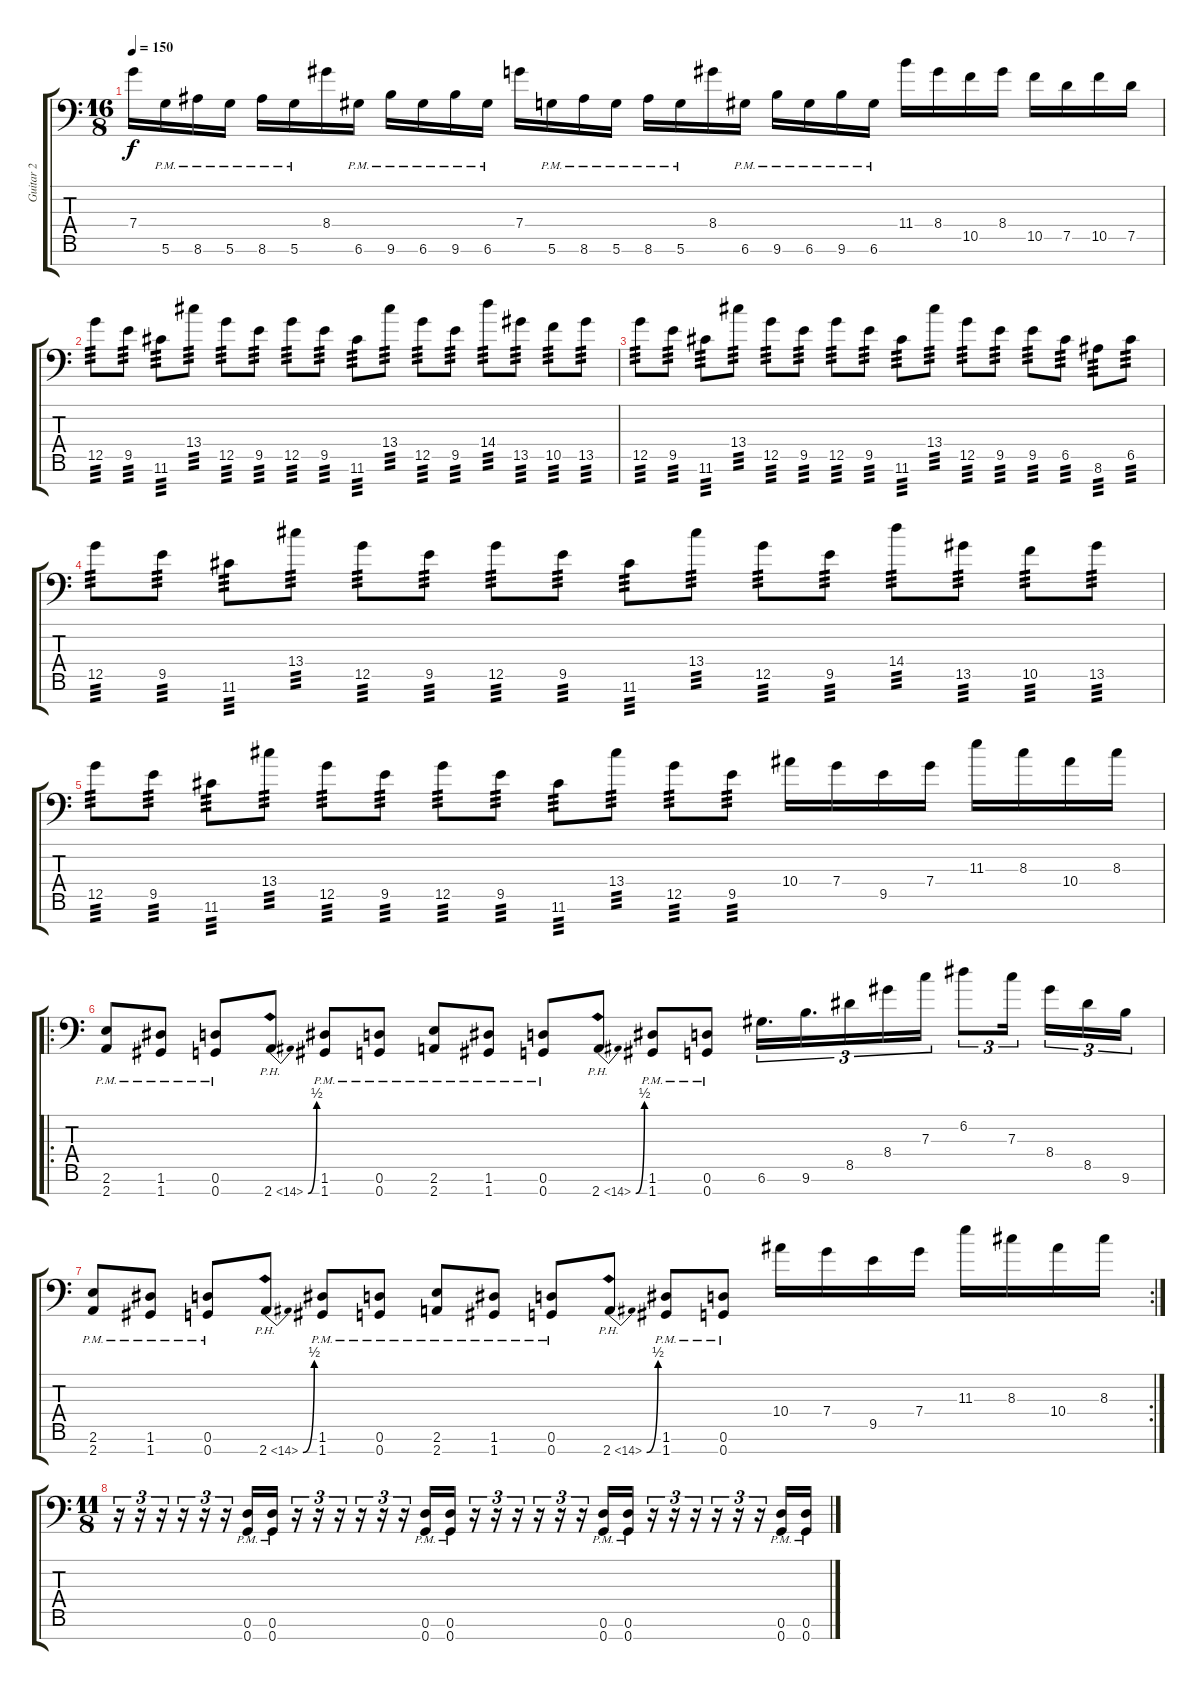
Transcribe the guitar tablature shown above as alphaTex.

\track ("Guitar 2" "Guitar 2") {instrument distortionguitar}
\staff {score tabs}
\tuning (D4 A3 F3 C3 G2 D2 G1) {hide}
\ts (16 8)
\tempo 150
\clef f4
\ks c
7.4.16{dy f} 5.6{pm}.16 8.6{pm}.16 5.6{pm}.16 8.6{pm}.16 5.6{pm}.16 8.4.16 6.6{pm}.16 9.6{pm}.16 6.6{pm}.16 9.6{pm}.16 6.6{pm}.16 7.4.16 5.6{pm}.16 8.6{pm}.16 5.6{pm}.16 8.6{pm}.16 5.6{pm}.16 8.4.16 6.6{pm}.16 9.6{pm}.16 6.6{pm}.16 9.6{pm}.16 6.6{pm}.16 11.4.16 8.4.16 10.5.16 8.4.16 10.5.16 7.5.16 10.5.16 7.5.16 |
12.5.8{tp 3} 9.5.8{tp 3} 11.6.8{tp 3} 13.4.8{tp 3} 12.5.8{tp 3} 9.5.8{tp 3} 12.5.8{tp 3} 9.5.8{tp 3} 11.6.8{tp 3} 13.4.8{tp 3} 12.5.8{tp 3} 9.5.8{tp 3} 14.4.8{tp 3} 13.5.8{tp 3} 10.5.8{tp 3} 13.5.8{tp 3} |
12.5.8{tp 3} 9.5.8{tp 3} 11.6.8{tp 3} 13.4.8{tp 3} 12.5.8{tp 3} 9.5.8{tp 3} 12.5.8{tp 3} 9.5.8{tp 3} 11.6.8{tp 3} 13.4.8{tp 3} 12.5.8{tp 3} 9.5.8{tp 3} 9.5.8{tp 3} 6.5.8{tp 3} 8.6.8{tp 3} 6.5.8{tp 3} |
12.5.8{tp 3} 9.5.8{tp 3} 11.6.8{tp 3} 13.4.8{tp 3} 12.5.8{tp 3} 9.5.8{tp 3} 12.5.8{tp 3} 9.5.8{tp 3} 11.6.8{tp 3} 13.4.8{tp 3} 12.5.8{tp 3} 9.5.8{tp 3} 14.4.8{tp 3} 13.5.8{tp 3} 10.5.8{tp 3} 13.5.8{tp 3} |
12.5.8{tp 3} 9.5.8{tp 3} 11.6.8{tp 3} 13.4.8{tp 3} 12.5.8{tp 3} 9.5.8{tp 3} 12.5.8{tp 3} 9.5.8{tp 3} 11.6.8{tp 3} 13.4.8{tp 3} 12.5.8{tp 3} 9.5.8{tp 3} 10.4.16 7.4.16 9.5.16 7.4.16 11.3.16 8.3.16 10.4.16 8.3.16 |
\ro
(2.6{pm} 2.7{pm}).8 (1.6{pm} 1.7{pm}).8 (0.6{pm} 0.7{pm}).8 2.7{be (bend 0 0 60 2) ph 12}.8 (1.6{pm} 1.7{pm}).8 (0.6{pm} 0.7{pm}).8 (2.6{pm} 2.7{pm}).8 (1.6{pm} 1.7{pm}).8 (0.6{pm} 0.7{pm}).8 2.7{be (bend 0 0 60 2) ph 12}.8 (1.6{pm} 1.7{pm}).8 (0.6{pm} 0.7{pm}).8 6.6.16{d tu (3 2)} 9.6.16{d tu (3 2)} 8.5.16{tu (3 2)} 8.4.16{tu (3 2)} 7.3.16{tu (3 2)} 6.2.8{tu (3 2)} 7.3.16{tu (3 2)} 8.4.16{tu (3 2)} 8.5.16{tu (3 2)} 9.6.16{tu (3 2)} |
\rc 2
(2.6{pm} 2.7{pm}).8 (1.6{pm} 1.7{pm}).8 (0.6{pm} 0.7{pm}).8 2.7{be (bend 0 0 60 2) ph 12}.8 (1.6{pm} 1.7{pm}).8 (0.6{pm} 0.7{pm}).8 (2.6{pm} 2.7{pm}).8 (1.6{pm} 1.7{pm}).8 (0.6{pm} 0.7{pm}).8 2.7{be (bend 0 0 60 2) ph 12}.8 (1.6{pm} 1.7{pm}).8 (0.6{pm} 0.7{pm}).8 10.4.16 7.4.16 9.5.16 7.4.16 11.3.16 8.3.16 10.4.16 8.3.16 |
\ts (11 8)
r.16{tu (3 2)} r.16{tu (3 2)} r.16{tu (3 2)} r.16{tu (3 2)} r.16{tu (3 2)} r.16{tu (3 2)} (0.6{pm} 0.7{pm}).16 (0.6{pm} 0.7{pm}).16 r.16{tu (3 2)} r.16{tu (3 2)} r.16{tu (3 2)} r.16{tu (3 2)} r.16{tu (3 2)} r.16{tu (3 2)} (0.6{pm} 0.7{pm}).16 (0.6{pm} 0.7{pm}).16 r.16{tu (3 2)} r.16{tu (3 2)} r.16{tu (3 2)} r.16{tu (3 2)} r.16{tu (3 2)} r.16{tu (3 2)} (0.6{pm} 0.7{pm}).16 (0.6{pm} 0.7{pm}).16 r.16{tu (3 2)} r.16{tu (3 2)} r.16{tu (3 2)} r.16{tu (3 2)} r.16{tu (3 2)} r.16{tu (3 2)} (0.6{pm} 0.7{pm}).16 (0.6{pm} 0.7{pm}).16
